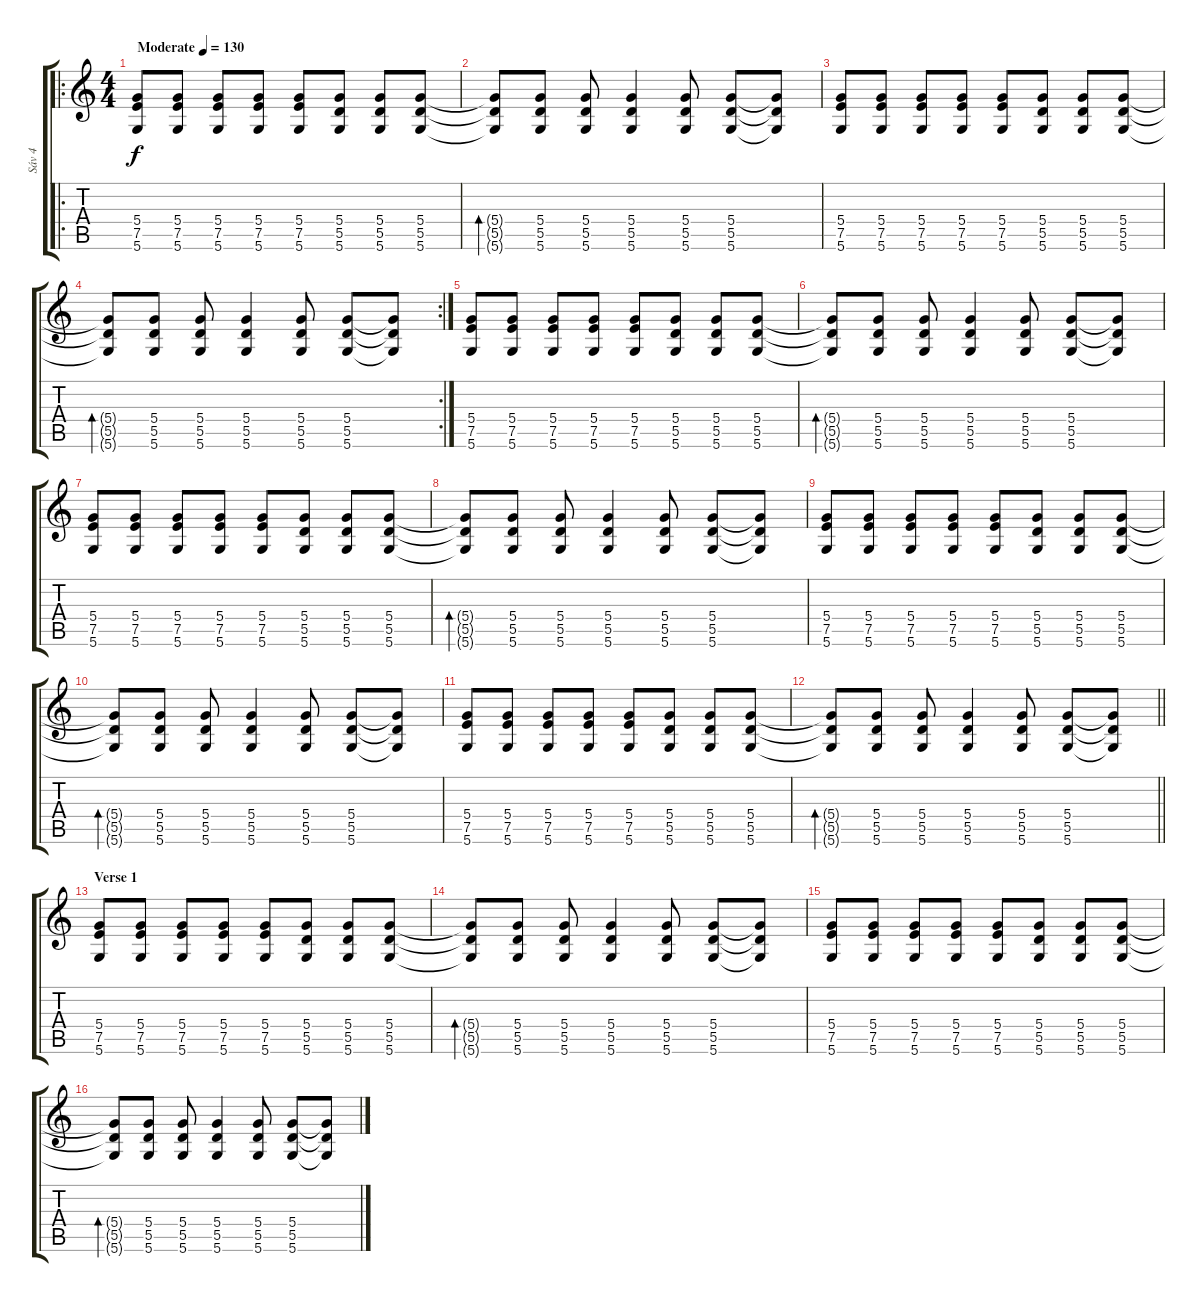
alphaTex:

\track ("Sáv 4" "Sáv 4") {instrument overdrivenguitar}
\staff {score tabs}
\tuning (E4 B3 G3 D3 A2 D2) {hide}
\ro
\ts (4 4)
\tempo (130 "Moderate")
\clef g2
\ks c
(5.4 7.5 5.6).8{dy f instrument overdrivenguitar} (5.4 7.5 5.6).8 (5.4 7.5 5.6).8 (5.4 7.5 5.6).8 (5.4 7.5 5.6).8 (5.4 5.5 5.6).8 (5.4 5.5 5.6).8 (5.4 5.5 5.6).8 |
(5.4{t} 5.5{t} 5.6{t}).8{bd 60} (5.4 5.5 5.6).8 (5.4 5.5 5.6).8 (5.4 5.5 5.6).4 (5.4 5.5 5.6).8 (5.4 5.5 5.6).8 (5.4{t} 5.5{t} 5.6{t}).8 |
(5.4 7.5 5.6).8 (5.4 7.5 5.6).8 (5.4 7.5 5.6).8 (5.4 7.5 5.6).8 (5.4 7.5 5.6).8 (5.4 5.5 5.6).8 (5.4 5.5 5.6).8 (5.4 5.5 5.6).8 |
\rc 2
(5.4{t} 5.5{t} 5.6{t}).8{bd 60} (5.4 5.5 5.6).8 (5.4 5.5 5.6).8 (5.4 5.5 5.6).4 (5.4 5.5 5.6).8 (5.4 5.5 5.6).8 (5.4{t} 5.5{t} 5.6{t}).8 |
(5.4 7.5 5.6).8 (5.4 7.5 5.6).8 (5.4 7.5 5.6).8 (5.4 7.5 5.6).8 (5.4 7.5 5.6).8 (5.4 5.5 5.6).8 (5.4 5.5 5.6).8 (5.4 5.5 5.6).8 |
(5.4{t} 5.5{t} 5.6{t}).8{bd 60} (5.4 5.5 5.6).8 (5.4 5.5 5.6).8 (5.4 5.5 5.6).4 (5.4 5.5 5.6).8 (5.4 5.5 5.6).8 (5.4{t} 5.5{t} 5.6{t}).8 |
(5.4 7.5 5.6).8 (5.4 7.5 5.6).8 (5.4 7.5 5.6).8 (5.4 7.5 5.6).8 (5.4 7.5 5.6).8 (5.4 5.5 5.6).8 (5.4 5.5 5.6).8 (5.4 5.5 5.6).8 |
(5.4{t} 5.5{t} 5.6{t}).8{bd 60} (5.4 5.5 5.6).8 (5.4 5.5 5.6).8 (5.4 5.5 5.6).4 (5.4 5.5 5.6).8 (5.4 5.5 5.6).8 (5.4{t} 5.5{t} 5.6{t}).8 |
(5.4 7.5 5.6).8 (5.4 7.5 5.6).8 (5.4 7.5 5.6).8 (5.4 7.5 5.6).8 (5.4 7.5 5.6).8 (5.4 5.5 5.6).8 (5.4 5.5 5.6).8 (5.4 5.5 5.6).8 |
(5.4{t} 5.5{t} 5.6{t}).8{bd 60} (5.4 5.5 5.6).8 (5.4 5.5 5.6).8 (5.4 5.5 5.6).4 (5.4 5.5 5.6).8 (5.4 5.5 5.6).8 (5.4{t} 5.5{t} 5.6{t}).8 |
(5.4 7.5 5.6).8 (5.4 7.5 5.6).8 (5.4 7.5 5.6).8 (5.4 7.5 5.6).8 (5.4 7.5 5.6).8 (5.4 5.5 5.6).8 (5.4 5.5 5.6).8 (5.4 5.5 5.6).8 |
\barLineRight lightlight
(5.4{t} 5.5{t} 5.6{t}).8{bd 60} (5.4 5.5 5.6).8 (5.4 5.5 5.6).8 (5.4 5.5 5.6).4 (5.4 5.5 5.6).8 (5.4 5.5 5.6).8 (5.4{t} 5.5{t} 5.6{t}).8 |
\section ("" "Verse 1")
(5.4 7.5 5.6).8 (5.4 7.5 5.6).8 (5.4 7.5 5.6).8 (5.4 7.5 5.6).8 (5.4 7.5 5.6).8 (5.4 5.5 5.6).8 (5.4 5.5 5.6).8 (5.4 5.5 5.6).8 |
(5.4{t} 5.5{t} 5.6{t}).8{bd 60} (5.4 5.5 5.6).8 (5.4 5.5 5.6).8 (5.4 5.5 5.6).4 (5.4 5.5 5.6).8 (5.4 5.5 5.6).8 (5.4{t} 5.5{t} 5.6{t}).8 |
(5.4 7.5 5.6).8 (5.4 7.5 5.6).8 (5.4 7.5 5.6).8 (5.4 7.5 5.6).8 (5.4 7.5 5.6).8 (5.4 5.5 5.6).8 (5.4 5.5 5.6).8 (5.4 5.5 5.6).8 |
(5.4{t} 5.5{t} 5.6{t}).8{bd 60} (5.4 5.5 5.6).8 (5.4 5.5 5.6).8 (5.4 5.5 5.6).4 (5.4 5.5 5.6).8 (5.4 5.5 5.6).8 (5.4{t} 5.5{t} 5.6{t}).8
